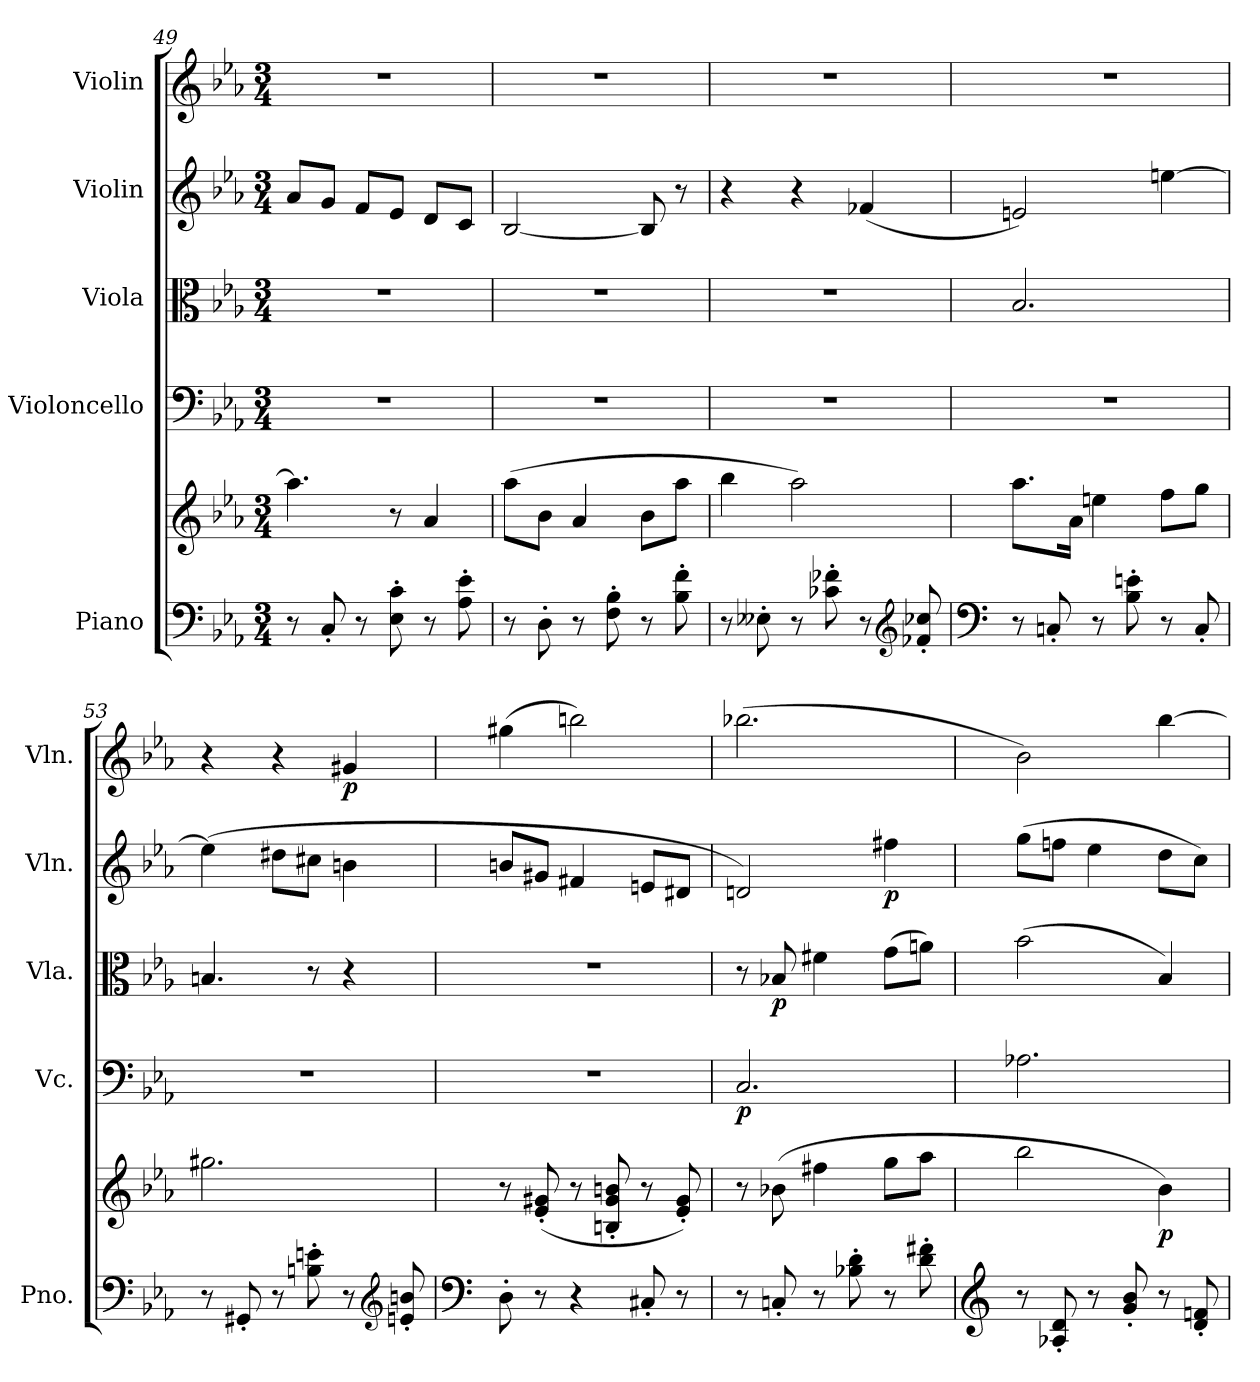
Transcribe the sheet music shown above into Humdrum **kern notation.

**kern	**kern	**dynam	**kern	**dynam	**kern	**dynam	**kern	**dynam	**kern	**dynam
*part5	*part5	*part5	*part4	*part4	*part3	*part3	*part2	*part2	*part1	*part1
*staff6	*staff5	*staff5/6	*staff4	*staff4	*staff3	*staff3	*staff2	*staff2	*staff1	*staff1
*I"Piano	*	*	*I"Violoncello	*	*I"Viola	*	*I"Violin	*	*I"Violin	*
*I'Pno.	*	*	*I'Vc.	*	*I'Vla.	*	*I'Vln.	*	*I'Vln.	*
*clefF4	*clefG2	*	*clefF4	*	*clefC3	*	*clefG2	*	*clefG2	*
*k[b-e-a-]	*k[b-e-a-]	*	*k[b-e-a-]	*	*k[b-e-a-]	*	*k[b-e-a-]	*	*k[b-e-a-]	*
*M3/4	*M3/4	*	*M3/4	*	*M3/4	*	*M3/4	*	*M3/4	*
=49	=49	=49	=49	=49	=49	=49	=49	=49	=49	=49
8r	4.aa-\]	.	2.r	.	2.r	.	8a-/L	.	2.r	.
8C'/	.	.	.	.	.	.	8g/J	.	.	.
8r	.	.	.	.	.	.	8f/L	.	.	.
8E-\' 8c\'	8r	.	.	.	.	.	8e-/J	.	.	.
8r	4a-/	.	.	.	.	.	8d/L	.	.	.
8A-\' 8e-\'	.	.	.	.	.	.	8c/J	.	.	.
!!LO:PB:g=z
=50	=50	=50	=50	=50	=50	=50	=50	=50	=50	=50
8r	(8aa-\L	.	2.r	.	2.r	.	[2B-/	.	2.r	.
8D'\	8b-\J	.	.	.	.	.	.	.	.	.
8r	4a-/	.	.	.	.	.	.	.	.	.
8F\' 8B-\'	.	.	.	.	.	.	.	.	.	.
8r	8b-\L	.	.	.	.	.	8B-/]	.	.	.
8B-\' 8f\'	8aa-\J	.	.	.	.	.	8r	.	.	.
=51	=51	=51	=51	=51	=51	=51	=51	=51	=51	=51
8r	4bb-\	.	2.r	.	2.r	.	4r	.	2.r	.
8E--X'\	.	.	.	.	.	.	.	.	.	.
8r	2aa-\)	.	.	.	.	.	4r	.	.	.
8c-X\' 8f-X\'	.	.	.	.	.	.	.	.	.	.
8r	.	.	.	.	.	.	(4f-X/	.	.	.
*clefG2	*	*	*	*	*	*	*	*	*	*
8f-X/' 8cc-X/'	.	.	.	.	.	.	.	.	.	.
=52	=52	=52	=52	=52	=52	=52	=52	=52	=52	=52
*clefF4	*	*	*	*	*	*	*	*	*	*
8r	8.aa-\L	.	2.r	.	2.B-/	.	2en/)	.	2.r	.
8Cn'/	.	.	.	.	.	.	.	.	.	.
.	16a-\Jk	.	.	.	.	.	.	.	.	.
8r	4een\	.	.	.	.	.	.	.	.	.
8B-\' 8en\'	.	.	.	.	.	.	.	.	.	.
8r	8ff\L	.	.	.	.	.	[4een\	.	.	.
8C'/	8gg\J	.	.	.	.	.	.	.	.	.
=53	=53	=53	=53	=53	=53	=53	=53	=53	=53	=53
8r	2.gg#X\	.	2.r	.	4.Bn/	.	(4ee\]	.	4r	.
8GG#X'/	.	.	.	.	.	.	.	.	.	.
8r	.	.	.	.	.	.	8dd#X\L	.	4r	.
8Bn\' 8en\'	.	.	.	.	8r	.	8cc#X\J	.	.	.
!	!	!	!	!	!	!	!	!	!	!LO:DY:b
8r	.	.	.	.	4r	.	4bn\	.	4g#X/	p
*clefG2	*	*	*	*	*	*	*	*	*	*
8en/' 8bn/'	.	.	.	.	.	.	.	.	.	.
!!LO:LB:g=z
=54	=54	=54	=54	=54	=54	=54	=54	=54	=54	=54
*clefF4	*	*	*	*	*	*	*	*	*	*
8D'\	8r	.	2.r	.	2.r	.	8bn/L	.	(4gg#X\	.
8r	(8e-/' 8g#X/'	.	.	.	.	.	8g#X/J	.	.	.
4r	8r	.	.	.	.	.	4f#X/	.	2bbn\)	.
.	8Bn/' 8g#/' 8bn/'	.	.	.	.	.	.	.	.	.
8C#X'/	8r	.	.	.	.	.	8en/L	.	.	.
8r	8e-/' 8g#/')	.	.	.	.	.	8d#X/J	.	.	.
=55	=55	=55	=55	=55	=55	=55	=55	=55	=55	=55
!	!	!	!	!LO:DY:b	!	!	!	!	!	!
8r	8r	.	2.C/	p	8r	.	2dn/)	.	(2.bb-X\	.
!	!	!	!	!	!	!LO:DY:b	!	!	!	!
8Cn'/	(8b-X\	.	.	.	8B-X/	p	.	.	.	.
8r	4ff#X\	.	.	.	4f#X\	.	.	.	.	.
8B-X\' 8d\'	.	.	.	.	.	.	.	.	.	.
!	!	!	!	!	!	!	!	!LO:DY:b	!	!
8r	8gg\L	.	.	.	(8g\L	.	4ff#X\	p	.	.
8d\' 8f#X\'	8aa-\J	.	.	.	8an\J)	.	.	.	.	.
=56	=56	=56	=56	=56	=56	=56	=56	=56	=56	=56
*clefG2	*	*	*	*	*	*	*	*	*	*
8r	2bb-\	.	2.A-X\	.	(2b-\	.	(8gg\L	.	2b-\)	.
8A-X/' 8d/'	.	.	.	.	.	.	8ffn\J	.	.	.
8r	.	.	.	.	.	.	4ee-\	.	.	.
8g/' 8b-/'	.	.	.	.	.	.	.	.	.	.
!	!	!LO:DY:b	!	!	!	!	!	!	!	!
8r	4b-\)	p	.	.	4B-/)	.	8dd\L	.	[4bb-\	.
8d/' 8fn/'	.	.	.	.	.	.	8cc\J)	.	.	.
=	=	=	=	=	=	=	=	=	=	=
*-	*-	*-	*-	*-	*-	*-	*-	*-	*-	*-
